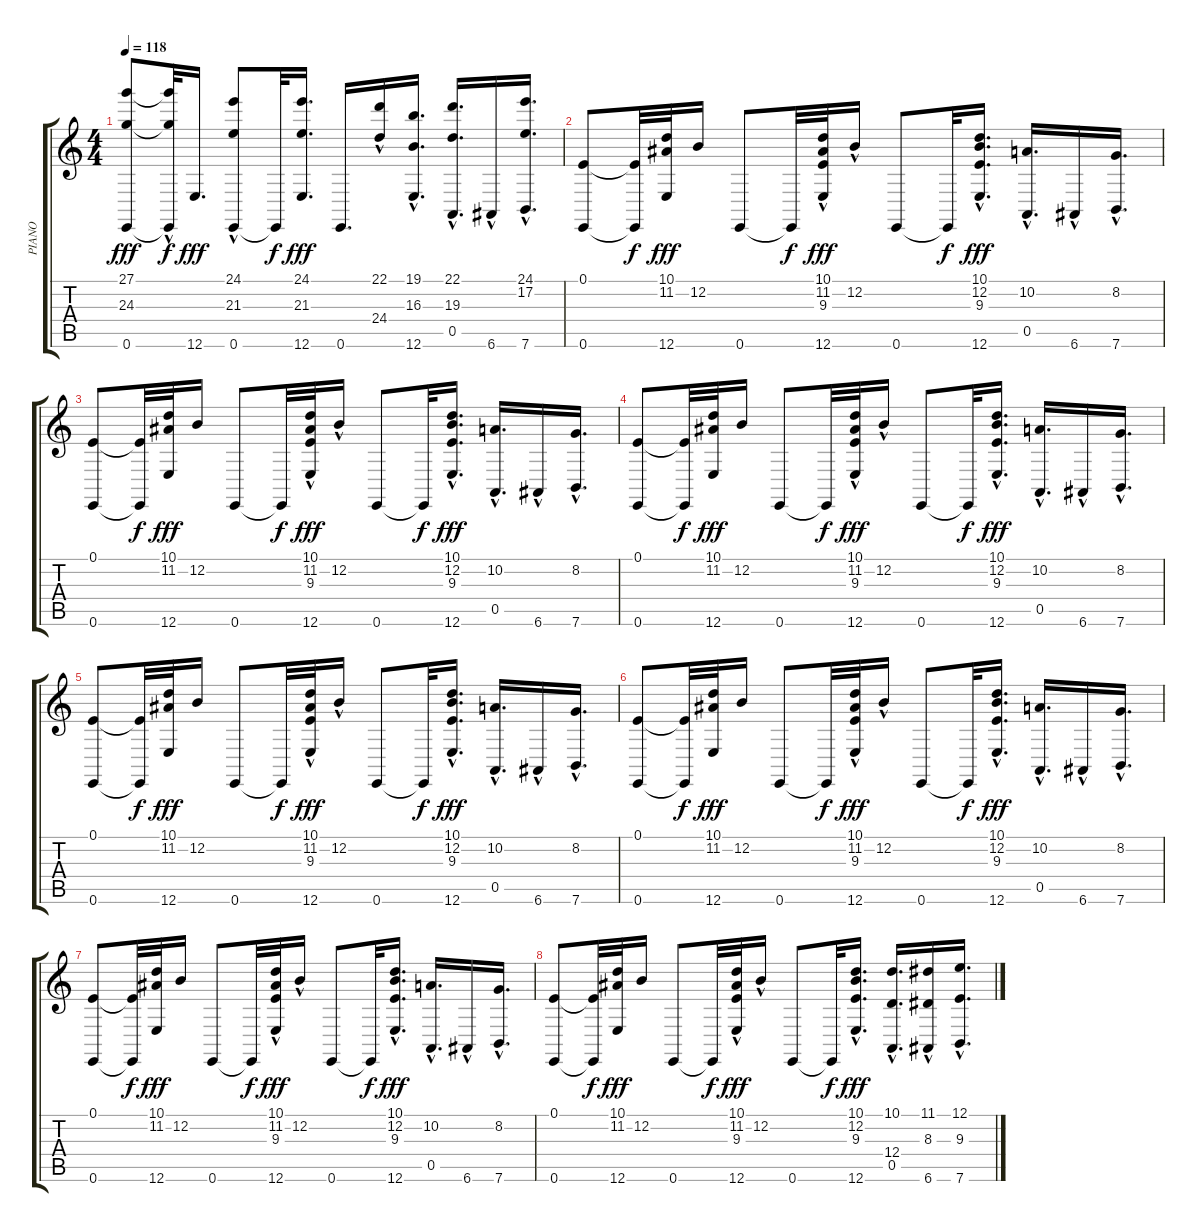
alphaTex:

\track ("PIANO" "PIANO") {instrument acousticgrandpiano}
\staff {score tabs}
\tuning (E4 B3 G3 D3 A2 E2) {hide}
\ts (4 4)
\tempo 118
\clef g2
\ks c
(27.1 24.3 0.6).8{dy fff} (27.1{hac t} 24.3{hac t} 0.6{t}).32{dy f} 12.6.16{d dy fff} (24.1{hac} 21.3{hac} 0.6).8 0.6{t}.32{dy f} (24.1 21.3 12.6).16{d dy fff} 0.6.16{d} (22.1{hac} 24.4{hac}).16 (19.1{hac} 16.3{hac} 12.6{hac}).16{d} (22.1 19.3 0.5{hac}).16{d} 6.6{hac}.16 (24.1{hac} 17.2{hac} 7.6).16{d} |
(0.1 0.6).8 (0.1{t} 0.6{t}).32{dy f} (10.1 11.2 12.6).32{dy fff} 12.2.16 0.6.8 0.6{t}.32{dy f} (10.1{hac} 11.2 9.3 12.6).32{dy fff} 12.2{hac}.16 0.6.8 0.6{t}.32{dy f} (10.1{hac} 12.2{hac} 9.3{hac} 12.6{hac}).16{d dy fff} (10.2 0.5{hac}).16{d} 6.6{hac}.16 (8.2{hac} 7.6{hac}).16{d} |
(0.1 0.6).8 (0.1{t} 0.6{t}).32{dy f} (10.1 11.2 12.6).32{dy fff} 12.2.16 0.6.8 0.6{t}.32{dy f} (10.1{hac} 11.2 9.3 12.6).32{dy fff} 12.2{hac}.16 0.6.8 0.6{t}.32{dy f} (10.1{hac} 12.2{hac} 9.3{hac} 12.6{hac}).16{d dy fff} (10.2 0.5{hac}).16{d} 6.6{hac}.16 (8.2{hac} 7.6{hac}).16{d} |
(0.1 0.6).8 (0.1{t} 0.6{t}).32{dy f} (10.1 11.2 12.6).32{dy fff} 12.2.16 0.6.8 0.6{t}.32{dy f} (10.1{hac} 11.2 9.3 12.6).32{dy fff} 12.2{hac}.16 0.6.8 0.6{t}.32{dy f} (10.1{hac} 12.2{hac} 9.3{hac} 12.6{hac}).16{d dy fff} (10.2 0.5{hac}).16{d} 6.6{hac}.16 (8.2{hac} 7.6{hac}).16{d} |
(0.1 0.6).8 (0.1{t} 0.6{t}).32{dy f} (10.1 11.2 12.6).32{dy fff} 12.2.16 0.6.8 0.6{t}.32{dy f} (10.1{hac} 11.2 9.3 12.6).32{dy fff} 12.2{hac}.16 0.6.8 0.6{t}.32{dy f} (10.1{hac} 12.2{hac} 9.3{hac} 12.6{hac}).16{d dy fff} (10.2 0.5{hac}).16{d} 6.6{hac}.16 (8.2{hac} 7.6).16{d} |
(0.1 0.6).8 (0.1{t} 0.6{t}).32{dy f} (10.1 11.2 12.6).32{dy fff} 12.2.16 0.6.8 0.6{t}.32{dy f} (10.1{hac} 11.2 9.3 12.6).32{dy fff} 12.2{hac}.16 0.6.8 0.6{t}.32{dy f} (10.1{hac} 12.2{hac} 9.3{hac} 12.6{hac}).16{d dy fff} (10.2 0.5{hac}).16{d} 6.6{hac}.16 (8.2{hac} 7.6{hac}).16{d} |
(0.1 0.6).8 (0.1{t} 0.6{t}).32{dy f} (10.1 11.2 12.6).32{dy fff} 12.2.16 0.6.8 0.6{t}.32{dy f} (10.1{hac} 11.2 9.3 12.6).32{dy fff} 12.2{hac}.16 0.6.8 0.6{t}.32{dy f} (10.1{hac} 12.2{hac} 9.3{hac} 12.6{hac}).16{d dy fff} (10.2 0.5{hac}).16{d} 6.6{hac}.16 (8.2{hac} 7.6{hac}).16{d} |
(0.1 0.6).8 (0.1{t} 0.6{t}).32{dy f} (10.1 11.2 12.6).32{dy fff} 12.2.16 0.6.8 0.6{t}.32{dy f} (10.1{hac} 11.2 9.3 12.6).32{dy fff} 12.2{hac}.16 0.6.8 0.6{t}.32{dy f} (10.1{hac} 12.2{hac} 9.3{hac} 12.6{hac}).16{d dy fff} (10.1 12.4{hac} 0.5{hac}).16{d} (11.1{hac} 8.3{hac} 6.6{hac}).16 (12.1{hac} 9.3{hac} 7.6{hac}).16{d}
